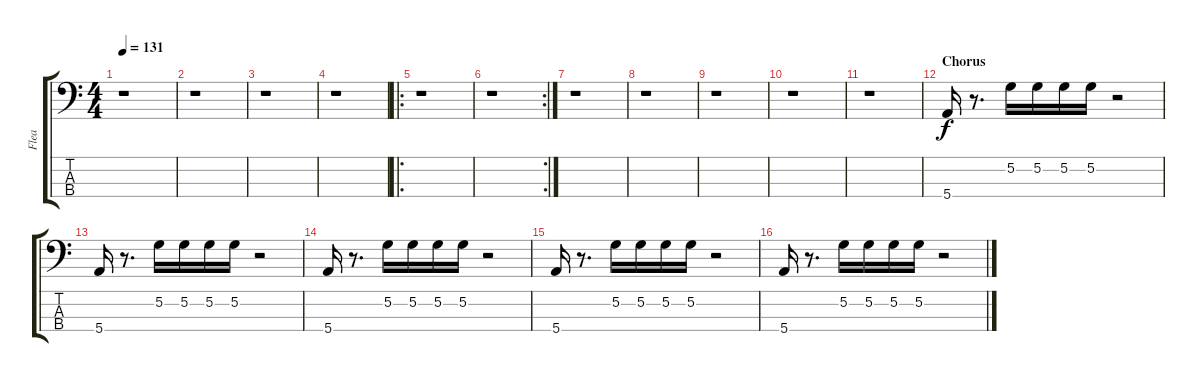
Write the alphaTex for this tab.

\track ("Flea" "Flea") {instrument electricbassfinger}
\staff {score tabs}
\tuning (G2 D2 A1 E1) {hide}
\ts (4 4)
\tempo 131
\clef f4
\ks c
r.1{dy f} |
r.1 |
r.1 |
r.1 |
\ro
r.1 |
\rc 2
r.1 |
r.1 |
r.1 |
r.1 |
r.1 |
r.1 |
\section ("" "Chorus")
5.4.16 r.8{d} 5.2.16 5.2.16 5.2.16 5.2.16 r.2 |
5.4.16 r.8{d} 5.2.16 5.2.16 5.2.16 5.2.16 r.2 |
5.4.16 r.8{d} 5.2.16 5.2.16 5.2.16 5.2.16 r.2 |
5.4.16 r.8{d} 5.2.16 5.2.16 5.2.16 5.2.16 r.2 |
5.4.16 r.8{d} 5.2.16 5.2.16 5.2.16 5.2.16 r.2
